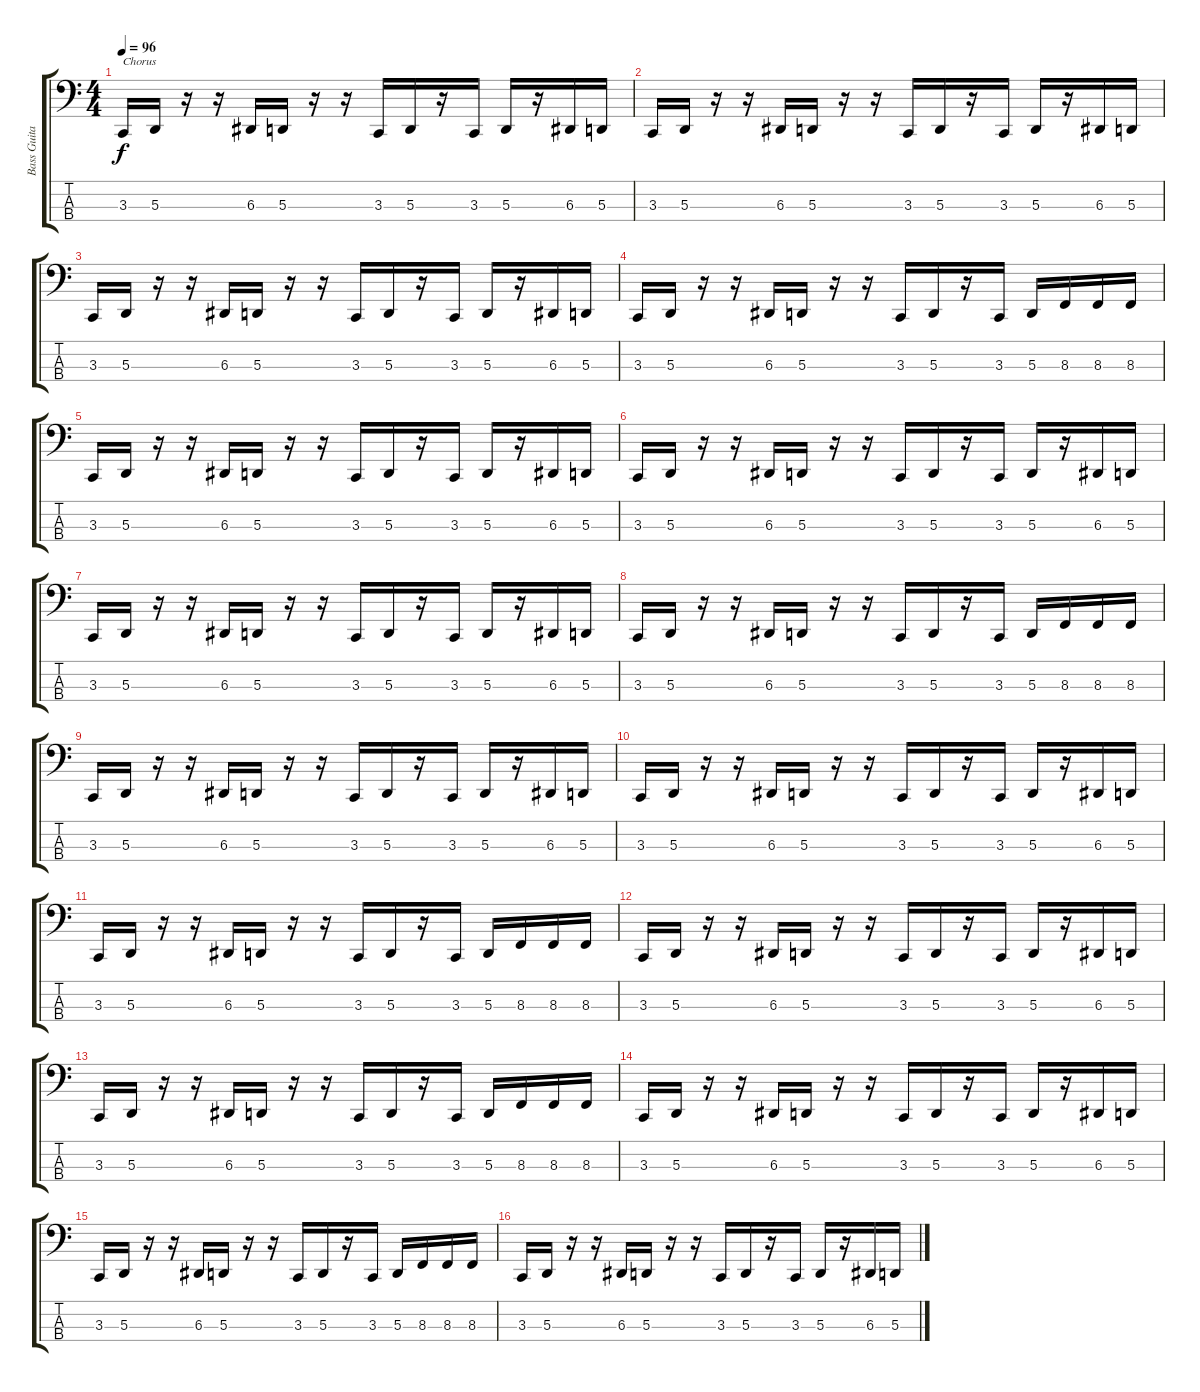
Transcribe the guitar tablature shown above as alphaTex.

\track ("Bass Guitar" "Bass Guita") {instrument lead8bassandlead}
\staff {score tabs}
\tuning (G2 D2 A1 E1) {hide}
\ts (4 4)
\tempo 96
\clef f4
\ks c
3.3.16{txt "Chorus" dy f} 5.3.16 r.16 r.16 6.3.16 5.3.16 r.16 r.16 3.3.16 5.3.16 r.16 3.3.16 5.3.16 r.16 6.3.16 5.3.16 |
3.3.16 5.3.16 r.16 r.16 6.3.16 5.3.16 r.16 r.16 3.3.16 5.3.16 r.16 3.3.16 5.3.16 r.16 6.3.16 5.3.16 |
3.3.16 5.3.16 r.16 r.16 6.3.16 5.3.16 r.16 r.16 3.3.16 5.3.16 r.16 3.3.16 5.3.16 r.16 6.3.16 5.3.16 |
3.3.16 5.3.16 r.16 r.16 6.3.16 5.3.16 r.16 r.16 3.3.16 5.3.16 r.16 3.3.16 5.3.16 8.3.16 8.3.16 8.3.16 |
3.3.16 5.3.16 r.16 r.16 6.3.16 5.3.16 r.16 r.16 3.3.16 5.3.16 r.16 3.3.16 5.3.16 r.16 6.3.16 5.3.16 |
3.3.16 5.3.16 r.16 r.16 6.3.16 5.3.16 r.16 r.16 3.3.16 5.3.16 r.16 3.3.16 5.3.16 r.16 6.3.16 5.3.16 |
3.3.16 5.3.16 r.16 r.16 6.3.16 5.3.16 r.16 r.16 3.3.16 5.3.16 r.16 3.3.16 5.3.16 r.16 6.3.16 5.3.16 |
3.3.16 5.3.16 r.16 r.16 6.3.16 5.3.16 r.16 r.16 3.3.16 5.3.16 r.16 3.3.16 5.3.16 8.3.16 8.3.16 8.3.16 |
3.3.16 5.3.16 r.16 r.16 6.3.16 5.3.16 r.16 r.16 3.3.16 5.3.16 r.16 3.3.16 5.3.16 r.16 6.3.16 5.3.16 |
3.3.16 5.3.16 r.16 r.16 6.3.16 5.3.16 r.16 r.16 3.3.16 5.3.16 r.16 3.3.16 5.3.16 r.16 6.3.16 5.3.16 |
3.3.16 5.3.16 r.16 r.16 6.3.16 5.3.16 r.16 r.16 3.3.16 5.3.16 r.16 3.3.16 5.3.16 8.3.16 8.3.16 8.3.16 |
3.3.16 5.3.16 r.16 r.16 6.3.16 5.3.16 r.16 r.16 3.3.16 5.3.16 r.16 3.3.16 5.3.16 r.16 6.3.16 5.3.16 |
3.3.16 5.3.16 r.16 r.16 6.3.16 5.3.16 r.16 r.16 3.3.16 5.3.16 r.16 3.3.16 5.3.16 8.3.16 8.3.16 8.3.16 |
3.3.16 5.3.16 r.16 r.16 6.3.16 5.3.16 r.16 r.16 3.3.16 5.3.16 r.16 3.3.16 5.3.16 r.16 6.3.16 5.3.16 |
3.3.16 5.3.16 r.16 r.16 6.3.16 5.3.16 r.16 r.16 3.3.16 5.3.16 r.16 3.3.16 5.3.16 8.3.16 8.3.16 8.3.16 |
3.3.16 5.3.16 r.16 r.16 6.3.16 5.3.16 r.16 r.16 3.3.16 5.3.16 r.16 3.3.16 5.3.16 r.16 6.3.16 5.3.16
